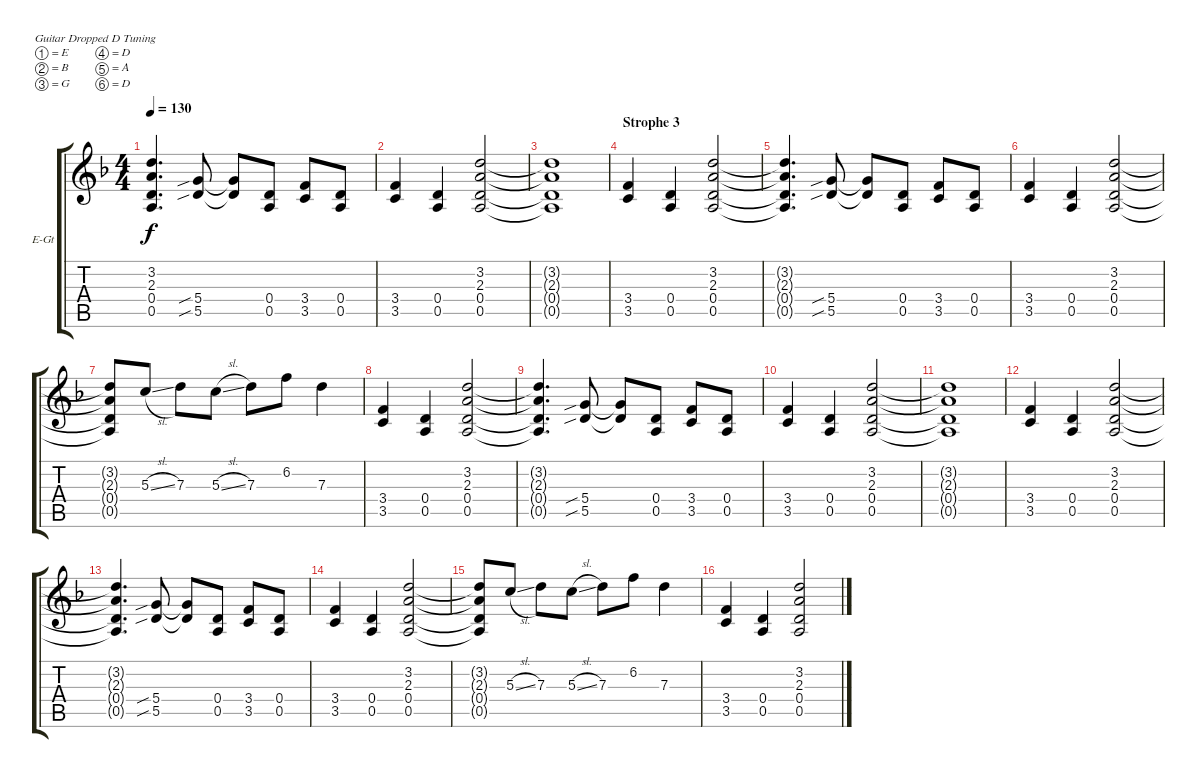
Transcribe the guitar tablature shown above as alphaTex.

\defaultSystemsLayout 4
\bracketExtendMode groupsimilarinstruments
\firstSystemTrackNameOrientation horizontal
\otherSystemsTrackNameOrientation horizontal
\track ("Guitar 1 Overdrive" "E-Gt") {instrument electricguitarclean}
\staff {score tabs}
\tuning (E4 B3 G3 D3 A2 D2)
\ts (4 4)
\tempo 130
\clef g2
\ks dminor
(0.5{t} 0.4{t} 2.3{t} 3.2{t}).4{d dy f} (5.4{sib} 5.5{sib}).8 (5.4{t} 5.5{t}).8 (0.5 0.4).8 (3.4 3.5).8 (0.4 0.5).8 |
(3.4 3.5).4 (0.5 0.4).4 (0.5 0.4 2.3 3.2).2 |
(0.5{t} 0.4{t} 2.3{t} 3.2{t}).1 |
\section ("" "Strophe 3")
(3.4 3.5).4 (0.5 0.4).4 (0.5 0.4 2.3 3.2).2 |
(0.5{t} 0.4{t} 2.3{t} 3.2{t}).4{d} (5.4{sib} 5.5{sib}).8 (5.4{t} 5.5{t}).8 (0.5 0.4).8 (3.4 3.5).8 (0.4 0.5).8 |
(3.4 3.5).4 (0.5 0.4).4 (0.5 0.4 2.3 3.2).2 |
(3.2{t} 2.3{t} 0.4{t} 0.5{t}).8 5.3{sl}.8 7.3.8 5.3{sl}.8 7.3.8 6.2.8 7.3.4 |
(3.4 3.5).4 (0.5 0.4).4 (0.5 0.4 2.3 3.2).2 |
(0.5{t} 0.4{t} 2.3{t} 3.2{t}).4{d} (5.4{sib} 5.5{sib}).8 (5.4{t} 5.5{t}).8 (0.5 0.4).8 (3.4 3.5).8 (0.4 0.5).8 |
(3.4 3.5).4 (0.5 0.4).4 (0.5 0.4 2.3 3.2).2 |
(0.5{t} 0.4{t} 2.3{t} 3.2{t}).1 |
(3.4 3.5).4 (0.5 0.4).4 (0.5 0.4 2.3 3.2).2 |
(0.5{t} 0.4{t} 2.3{t} 3.2{t}).4{d} (5.4{sib} 5.5{sib}).8 (5.4{t} 5.5{t}).8 (0.5 0.4).8 (3.4 3.5).8 (0.4 0.5).8 |
(3.4 3.5).4 (0.5 0.4).4 (0.5 0.4 2.3 3.2).2 |
(3.2{t} 2.3{t} 0.4{t} 0.5{t}).8 5.3{sl}.8 7.3.8 5.3{sl}.8 7.3.8 6.2.8 7.3.4 |
(3.4 3.5).4 (0.5 0.4).4 (0.5 0.4 2.3 3.2).2
